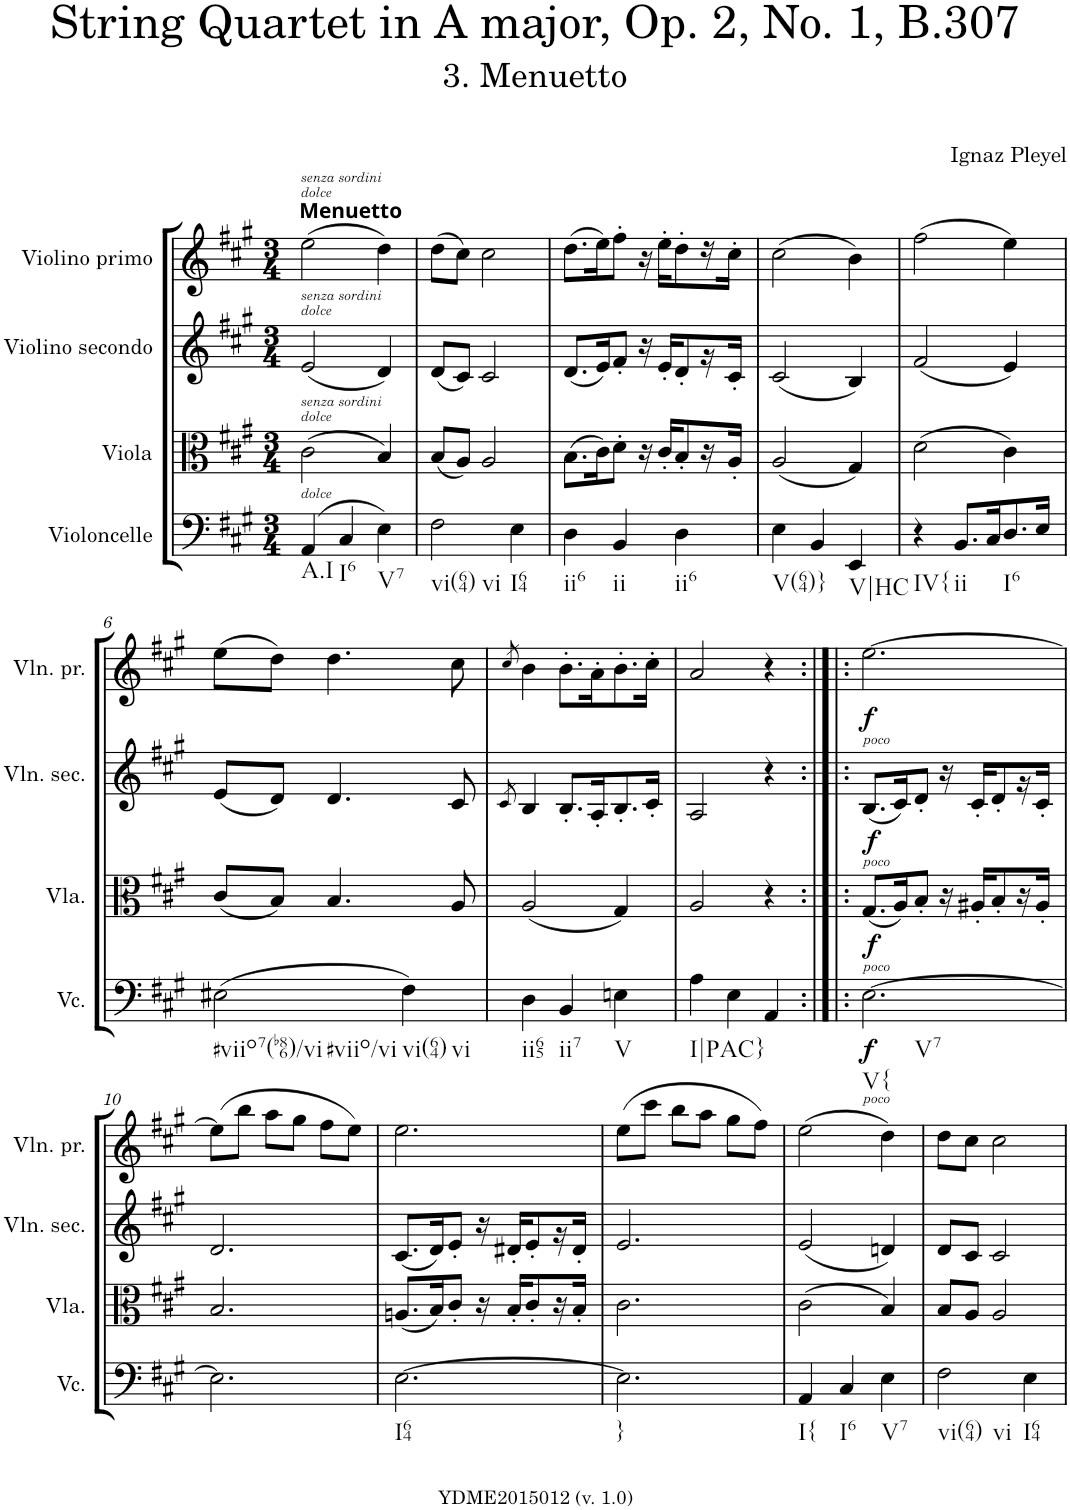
**kern	**dynam	**kern	**dynam	**kern	**dynam	**kern	**dynam
*part4	*part4	*part3	*part3	*part2	*part2	*part1	*part1
*staff4	*staff4	*staff3	*staff3	*staff2	*staff2	*staff1	*staff1
*I"Violoncelle	*	*I"Viola	*	*I"Violino secondo	*	*I"Violino primo	*
*I'Vc.	*	*I'Vla.	*	*I'Vln. sec.	*	*I'Vln. pr.	*
*clefF4	*	*clefC3	*	*clefG2	*	*clefG2	*
*k[f#c#g#]	*	*k[f#c#g#]	*	*k[f#c#g#]	*	*k[f#c#g#]	*
*A:	*	*A:	*	*A:	*	*A:	*
*M3/4	*	*M3/4	*	*M3/4	*	*M3/4	*
=1	=1	=1	=1	=1	=1	=1	=1
!	!	!	!	!	!	!LO:TX:a:B:t=Menuetto	!
!	!	!	!	!	!	!LO:TX:a:i:t=dolce	!
!	!	!	!	!	!	!LO:TX:a:i:t=senza sordini	!
!	!	!	!	!LO:TX:a:i:t=dolce	!	!	!
!	!	!	!	!LO:TX:a:i:t=senza sordini	!	!	!
!	!	!LO:TX:a:i:t=dolce	!	!	!	!	!
!	!	!LO:TX:a:i:t=senza sordini	!	!	!	!	!
!LO:TX:a:i:t=dolce	!	!	!	!	!	!	!
!LO:TX:b:t=A.I	!	!	!	!	!	!	!
(>4AA/	.	(>2c#\	.	(<2e/	.	(>2ee\	.
!LO:TX:b:t=I6	!	!	!	!	!	!	!
4C#/	.	.	.	.	.	.	.
!LO:TX:b:t=V7	!	!	!	!	!	!	!
4E\)	.	4B/)	.	4d/)	.	4dd\)	.
=2	=2	=2	=2	=2	=2	=2	=2
!LO:TX:b:t=vi(64)	!	!	!	!	!	!	!
!LO:TX:b:t=vi	!	!	!	!	!	!	!
2F#\	.	(<8B/L	.	(<8d/L	.	(>8dd\L	.
.	.	8A/J)	.	8c#/J)	.	8cc#\J)	.
.	.	2A/	.	2c#/	.	2cc#\	.
!LO:TX:b:t=I64	!	!	!	!	!	!	!
4E\	.	.	.	.	.	.	.
=3	=3	=3	=3	=3	=3	=3	=3
!LO:TX:b:t=ii6	!	!	!	!	!	!	!
4D\	.	(>8.B\L	.	(<8.d/L	.	(>8.dd\L	.
.	.	16c#\K)	.	16e/K)	.	16ee\K)	.
!LO:TX:b:t=ii	!	!	!	!	!	!	!
4BB/	.	8d'\J	.	8f#'/J	.	8ff#'\J	.
.	.	16r	.	16r	.	16r	.
.	.	16c#'/KL	.	16e'/KL	.	16ee'\KL	.
!LO:TX:b:t=ii6	!	!	!	!	!	!	!
4D\	.	8B'/	.	8d'/	.	8dd'\	.
.	.	16r	.	16r	.	16r	.
.	.	16A'/JJ	.	16c#'/JJ	.	16cc#'\JJ	.
=4	=4	=4	=4	=4	=4	=4	=4
!LO:TX:b:t=V(64)}	!	!	!	!	!	!	!
4E\	.	(<2A/	.	(<2c#/	.	(>2cc#\	.
4BB/	.	.	.	.	.	.	.
!LO:TX:b:t=V|HC	!	!	!	!	!	!	!
4EE/	.	4G#/)	.	4B/)	.	4b\)	.
=5	=5	=5	=5	=5	=5	=5	=5
!LO:TX:b:t=IV{	!	!	!	!	!	!	!
4r	.	(>2d\	.	(<2f#/	.	(>2ff#\	.
!LO:TX:b:t=ii	!	!	!	!	!	!	!
8.BB/L	.	.	.	.	.	.	.
16C#/K	.	.	.	.	.	.	.
!LO:TX:b:t=I6	!	!	!	!	!	!	!
8.D/	.	4c#\)	.	4e/)	.	4ee\)	.
16E/Jk	.	.	.	.	.	.	.
!!LO:LB:g=z
=6	=6	=6	=6	=6	=6	=6	=6
!LO:TX:b:t=#viio7(b86)/vi	!	!	!	!	!	!	!
!LO:TX:b:t=#viio/vi	!	!	!	!	!	!	!
(>2E#X\	.	(<8c#/L	.	(<8e/L	.	(>8ee\L	.
.	.	8B/J)	.	8d/J)	.	8dd\J)	.
.	.	4.B/	.	4.d/	.	4.dd\	.
!LO:TX:b:t=vi(64)	!	!	!	!	!	!	!
!LO:TX:b:t=vi	!	!	!	!	!	!	!
4F#\)	.	.	.	.	.	.	.
.	.	8A/	.	8c#/	.	8cc#\	.
=7	=7	=7	=7	=7	=7	=7	=7
.	.	.	.	8qc#/	.	8qcc#/	.
!LO:TX:b:t=ii65	!	!	!	!	!	!	!
4D\	.	(<2A/	.	4B/	.	4b\	.
!LO:TX:b:t=ii7	!	!	!	!	!	!	!
4BB/	.	.	.	8.B'/L	.	8.b'\L	.
.	.	.	.	16A'/K	.	16a'\K	.
!LO:TX:b:t=V	!	!	!	!	!	!	!
4En\	.	4G#/)	.	8.B'/	.	8.b'\	.
.	.	.	.	16c#'/Jk	.	16cc#'\Jk	.
=8	=8	=8	=8	=8	=8	=8	=8
!LO:TX:b:t=I|PAC}	!	!	!	!	!	!	!
4A\	.	2A/	.	2A/	.	2a/	.
4E\	.	.	.	.	.	.	.
4AA/	.	4r	.	4r	.	4r	.
=9:|!|:	=9:|!|:	=9:|!|:	=9:|!|:	=9:|!|:	=9:|!|:	=9:|!|:	=9:|!|:
!	!	!	!	!	!	!LO:TX:b:i:t=poco	!
!	!	!	!	!LO:TX:b:i:t=poco	!	!	!
!	!	!LO:TX:b:i:t=poco	!	!	!	!	!
!LO:TX:b:i:t=poco	!	!	!	!	!	!	!
!LO:TX:b:t=V{	!	!	!	!	!	!	!
!LO:TX:b:t=V7	!	!	!	!	!	!	!
!	!LO:DY:b	!	!LO:DY:b	!	!LO:DY:b	!	!LO:DY:b
[2.E\	f	(<8.G#/L	f	(<8.B/L	f	[2.ee\	f
.	.	16A/K)	.	16c#/K)	.	.	.
.	.	8B'/J	.	8d'/J	.	.	.
.	.	16r	.	16r	.	.	.
.	.	16A#X'/KL	.	16c#'/KL	.	.	.
.	.	8B'/	.	8d'/	.	.	.
.	.	16r	.	16r	.	.	.
.	.	16A#'/JJ	.	16c#'/JJ	.	.	.
!!LO:LB:g=z
=10	=10	=10	=10	=10	=10	=10	=10
2.E\]	.	2.B/	.	2.d/	.	(>8ee\L]	.
.	.	.	.	.	.	8bb\J	.
.	.	.	.	.	.	8aa\L	.
.	.	.	.	.	.	8gg#\J	.
.	.	.	.	.	.	8ff#\L	.
.	.	.	.	.	.	8ee\J)	.
=11	=11	=11	=11	=11	=11	=11	=11
!LO:TX:b:t=I64	!	!	!	!	!	!	!
[2.E\	.	(<8.An/L	.	(<8.c#/L	.	2.ee\	.
.	.	16B/K)	.	16d/K)	.	.	.
.	.	8c#'/J	.	8e'/J	.	.	.
.	.	16r	.	16r	.	.	.
.	.	16B'/KL	.	16d#X'/KL	.	.	.
.	.	8c#'/	.	8e'/	.	.	.
.	.	16r	.	16r	.	.	.
.	.	16B'/JJ	.	16d#'/JJ	.	.	.
=12	=12	=12	=12	=12	=12	=12	=12
!LO:TX:b:t=}	!	!	!	!	!	!	!
2.E\]	.	2.c#\	.	2.e/	.	(>8ee\L	.
.	.	.	.	.	.	8ccc#\J	.
.	.	.	.	.	.	8bb\L	.
.	.	.	.	.	.	8aa\J	.
.	.	.	.	.	.	8gg#\L	.
.	.	.	.	.	.	8ff#\J)	.
=13	=13	=13	=13	=13	=13	=13	=13
!LO:TX:b:t=I{	!	!	!	!	!	!	!
4AA/	.	(>2c#\	.	(<2e/	.	(>2ee\	.
!LO:TX:b:t=I6	!	!	!	!	!	!	!
4C#/	.	.	.	.	.	.	.
!LO:TX:b:t=V7	!	!	!	!	!	!	!
4E\	.	4B/)	.	4dn/)	.	4dd\)	.
=14	=14	=14	=14	=14	=14	=14	=14
!LO:TX:b:t=vi(64)	!	!	!	!	!	!	!
!LO:TX:b:t=vi	!	!	!	!	!	!	!
2F#\	.	8B/L	.	8d/L	.	8dd\L	.
.	.	8A/J	.	8c#/J	.	8cc#\J	.
.	.	2A/	.	2c#/	.	2cc#\	.
!LO:TX:b:t=I64	!	!	!	!	!	!	!
4E\	.	.	.	.	.	.	.
=	=	=	=	=	=	=	=
*-	*-	*-	*-	*-	*-	*-	*-
